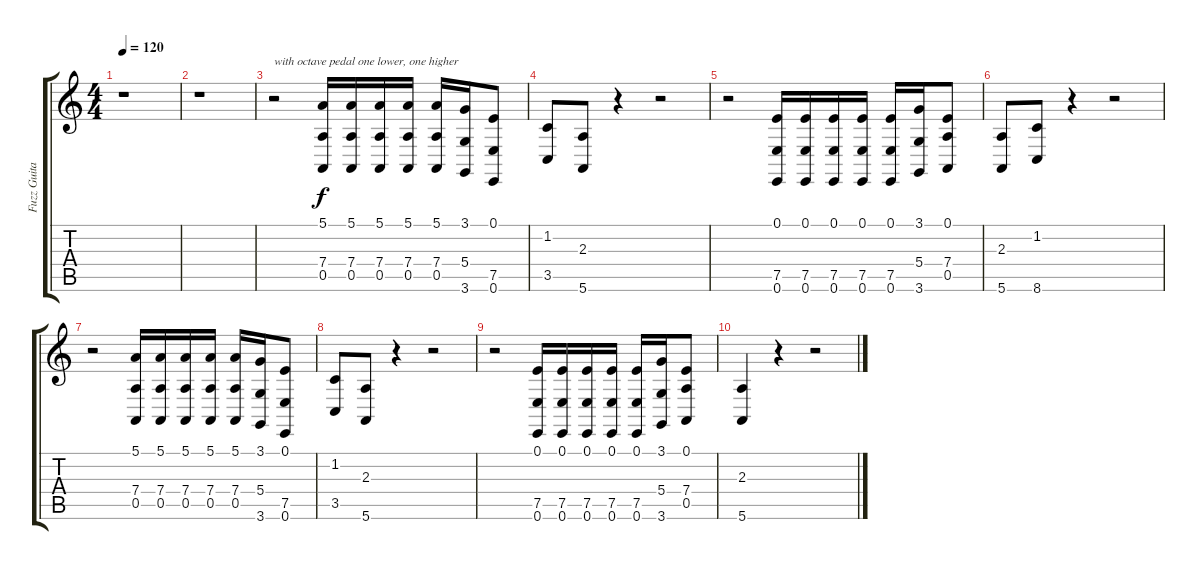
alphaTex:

\track ("Fuzz Guitar" "Fuzz Guita") {instrument lead2sawtooth}
\staff {score tabs}
\tuning (E4 B3 G3 D3 A2 E2) {hide}
\ts (4 4)
\tempo 120
\clef g2
\ks c
r.1{dy f} |
r.1 |
r.2{txt "with octave pedal one lower, one higher"} (5.1 7.4 0.5).16 (5.1 7.4 0.5).16 (5.1 7.4 0.5).16 (5.1 7.4 0.5).16 (5.1 7.4 0.5).16 (3.1 5.4 3.6).16 (0.1 7.5 0.6).8 |
(1.2 3.5).8 (2.3 5.6).8 r.4 r.2 |
r.2 (0.1 7.5 0.6).16 (0.1 7.5 0.6).16 (0.1 7.5 0.6).16 (0.1 7.5 0.6).16 (0.1 7.5 0.6).16 (3.1 5.4 3.6).16 (0.1 7.4 0.5).8 |
(2.3 5.6).8 (1.2 8.6).8 r.4 r.2 |
r.2 (5.1 7.4 0.5).16 (5.1 7.4 0.5).16 (5.1 7.4 0.5).16 (5.1 7.4 0.5).16 (5.1 7.4 0.5).16 (3.1 5.4 3.6).16 (0.1 7.5 0.6).8 |
(1.2 3.5).8 (2.3 5.6).8 r.4 r.2 |
r.2 (0.1 7.5 0.6).16 (0.1 7.5 0.6).16 (0.1 7.5 0.6).16 (0.1 7.5 0.6).16 (0.1 7.5 0.6).16 (3.1 5.4 3.6).16 (0.1 7.4 0.5).8 |
(2.3 5.6).4 r.4 r.2
